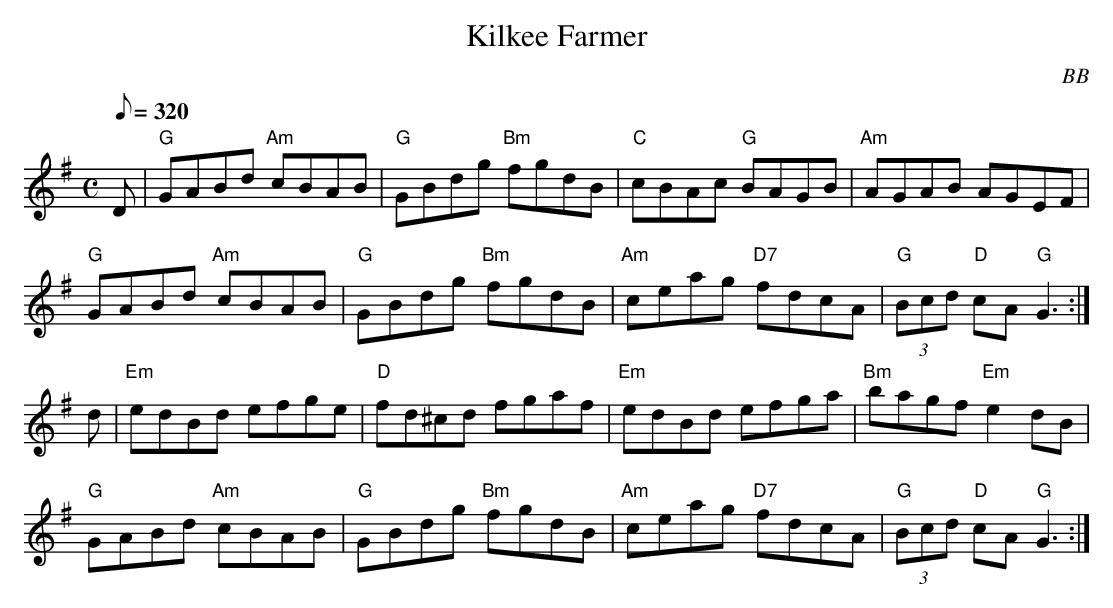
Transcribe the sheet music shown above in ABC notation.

X:1
T: Kilkee Farmer
C: BB
Q: 1/8=320
M: C
L: 1/8
K: G
D|"G"GABd "Am"cBAB|"G"GBdg "Bm"fgdB|"C"cBAc "G"BAGB|"Am"AGAB AGEF|
"G"GABd "Am"cBAB |"G"GBdg "Bm"fgdB|"Am"ceag "D7"fdcA|"G"(3Bcd "D"cA "G"G3 :|
d|"Em"edBd efge|"D"fd^cd fgaf|"Em"edBd efga|"Bm"bagf "Em"e2 dB|
"G"GABd "Am"cBAB |"G"GBdg "Bm"fgdB|"Am"ceag "D7"fdcA|"G"(3Bcd "D"cA "G"G3 :|
